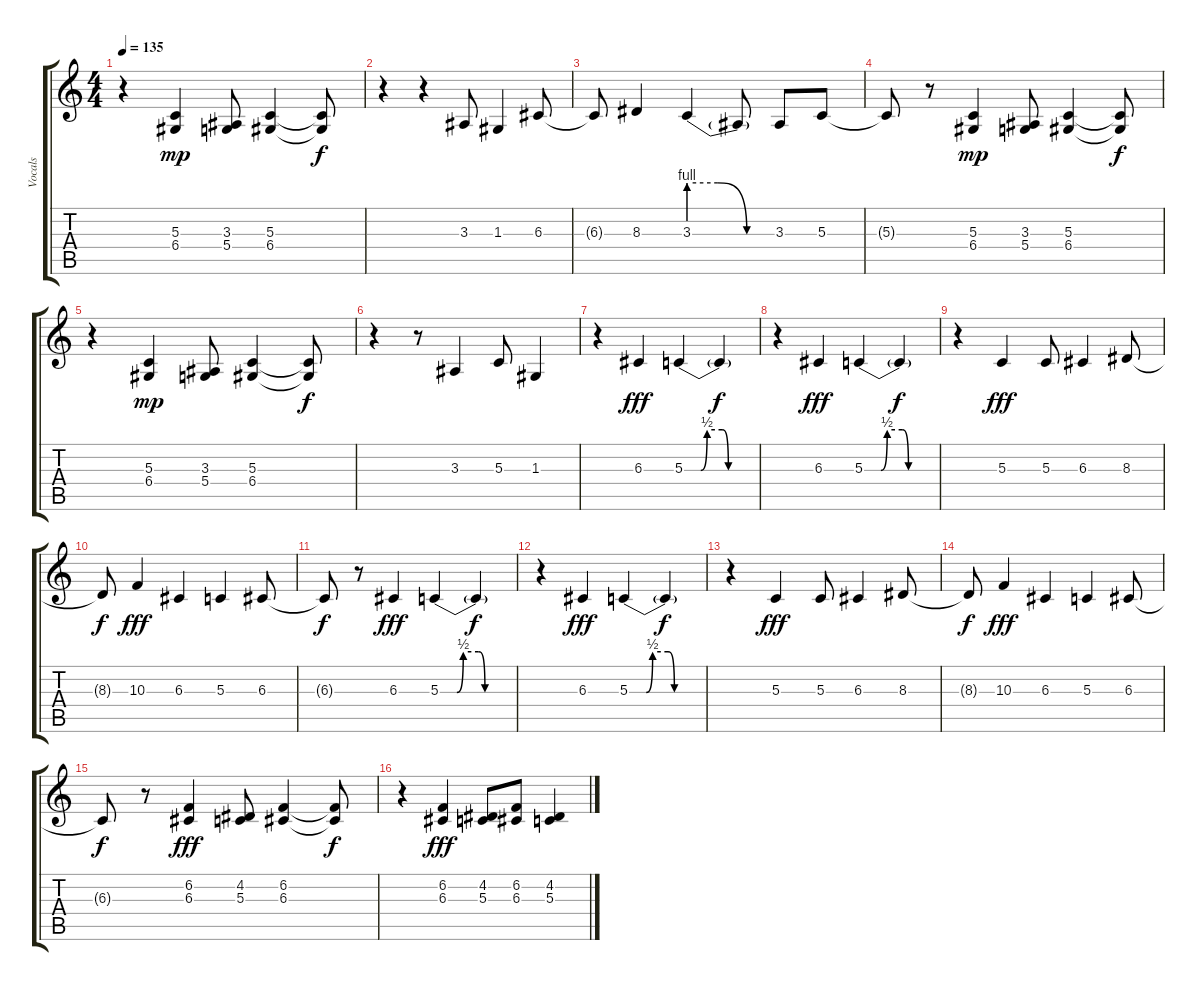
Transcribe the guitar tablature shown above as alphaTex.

\track ("Vocals" "Vocals") {instrument lead6voice}
\staff {score tabs}
\tuning (E4 B3 G3 D3 A2 E2) {hide}
\ts (4 4)
\tempo 135
\clef g2
\ks c
r.4{dy f} (5.3 6.4).4{dy mp} (3.3 5.4).8 (5.3 6.4).4 (5.3{t} 6.4{t}).8{dy f} |
r.4 r.4 3.3.8 1.3.4 6.3.8 |
6.3{t}.8 8.3.4 3.3{be (custom 0 4 20 4 40 0 60 0)}.4 3.3{t}.8 3.3.8 5.3.8 |
5.3{t}.8 r.8 (5.3 6.4).4{dy mp} (3.3 5.4).8 (5.3 6.4).4 (5.3{t} 6.4{t}).8{dy f} |
r.4 (5.3 6.4).4{dy mp} (3.3 5.4).8 (5.3 6.4).4 (5.3{t} 6.4{t}).8{dy f} |
r.4 r.8 3.3.4 5.3.8 1.3.4 |
r.4 6.3.4{dy fff} 5.3{be (custom 0 0 13 0 18 2 30 2 35 0 60 0)}.4 5.3{t}.4{dy f} |
r.4 6.3.4{dy fff} 5.3{be (custom 0 0 13 0 18 2 30 2 35 0 60 0)}.4 5.3{t}.4{dy f} |
r.4 5.3.4{dy fff} 5.3.8 6.3.4 8.3.8 |
8.3{t}.8{dy f} 10.3.4{dy fff} 6.3.4 5.3.4 6.3.8 |
6.3{t}.8{dy f} r.8 6.3.4{dy fff} 5.3{be (custom 0 0 13 0 18 2 30 2 35 0 60 0)}.4 5.3{t}.4{dy f} |
r.4 6.3.4{dy fff} 5.3{be (custom 0 0 13 0 18 2 30 2 35 0 60 0)}.4 5.3{t}.4{dy f} |
r.4 5.3.4{dy fff} 5.3.8 6.3.4 8.3.8 |
8.3{t}.8{dy f} 10.3.4{dy fff} 6.3.4 5.3.4 6.3.8 |
6.3{t}.8{dy f} r.8 (6.2 6.3).4{dy fff} (4.2 5.3).8 (6.2 6.3).4 (6.2{t} 6.3{t}).8{dy f} |
r.4 (6.2 6.3).4{dy fff} (4.2 5.3).8 (6.2 6.3).8 (4.2 5.3).4
